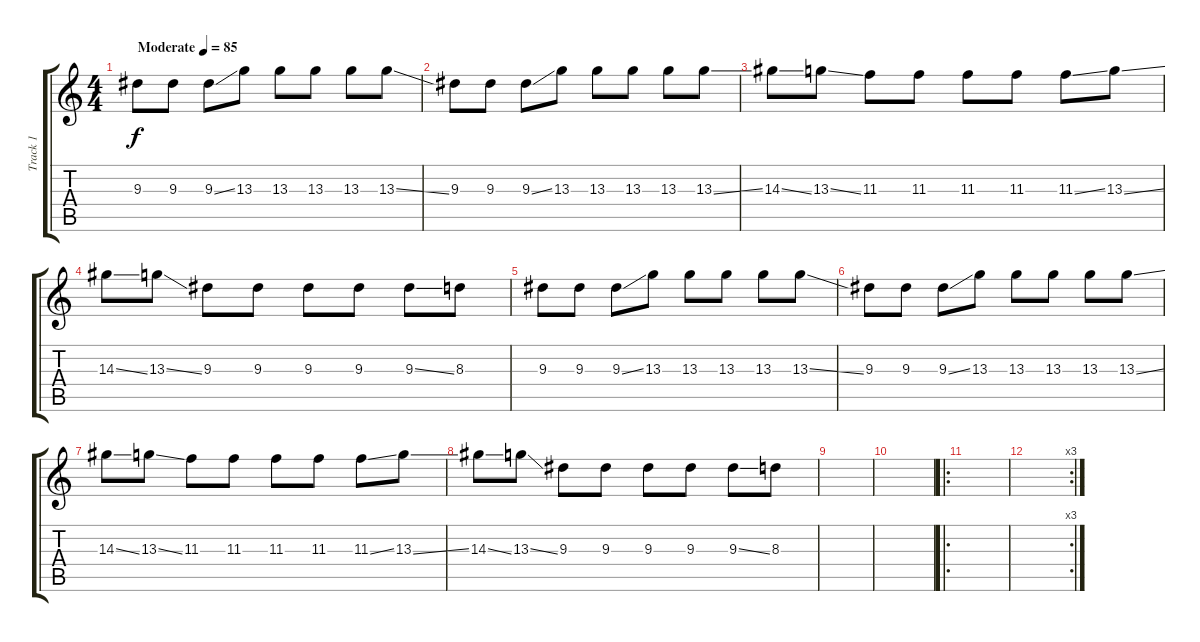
\track ("Track 1" "Track 1") {instrument distortionguitar}
\staff {score tabs}
\tuning (Eb4 Bb3 Gb3 Db3 Ab2 Eb2) {hide}
\ts (4 4)
\tempo (85 "Moderate")
\clef g2
\ks c
9.3.8{dy f instrument distortionguitar} 9.3.8 9.3{ss}.8 13.3.8 13.3.8 13.3.8 13.3.8 13.3{ss}.8 |
9.3.8 9.3.8 9.3{ss}.8 13.3.8 13.3.8 13.3.8 13.3.8 13.3{ss}.8 |
14.3{ss}.8 13.3{ss}.8 11.3.8 11.3.8 11.3.8 11.3.8 11.3{ss}.8 13.3{ss}.8 |
14.3{ss}.8 13.3{ss}.8 9.3.8 9.3.8 9.3.8 9.3.8 9.3{ss}.8 8.3.8 |
9.3.8 9.3.8 9.3{ss}.8 13.3.8 13.3.8 13.3.8 13.3.8 13.3{ss}.8 |
9.3.8 9.3.8 9.3{ss}.8 13.3.8 13.3.8 13.3.8 13.3.8 13.3{ss}.8 |
14.3{ss}.8 13.3{ss}.8 11.3.8 11.3.8 11.3.8 11.3.8 11.3{ss}.8 13.3{ss}.8 |
14.3{ss}.8 13.3{ss}.8 9.3.8 9.3.8 9.3.8 9.3.8 9.3{ss}.8 8.3.8 |
|
|
\ro
|
\rc 3
